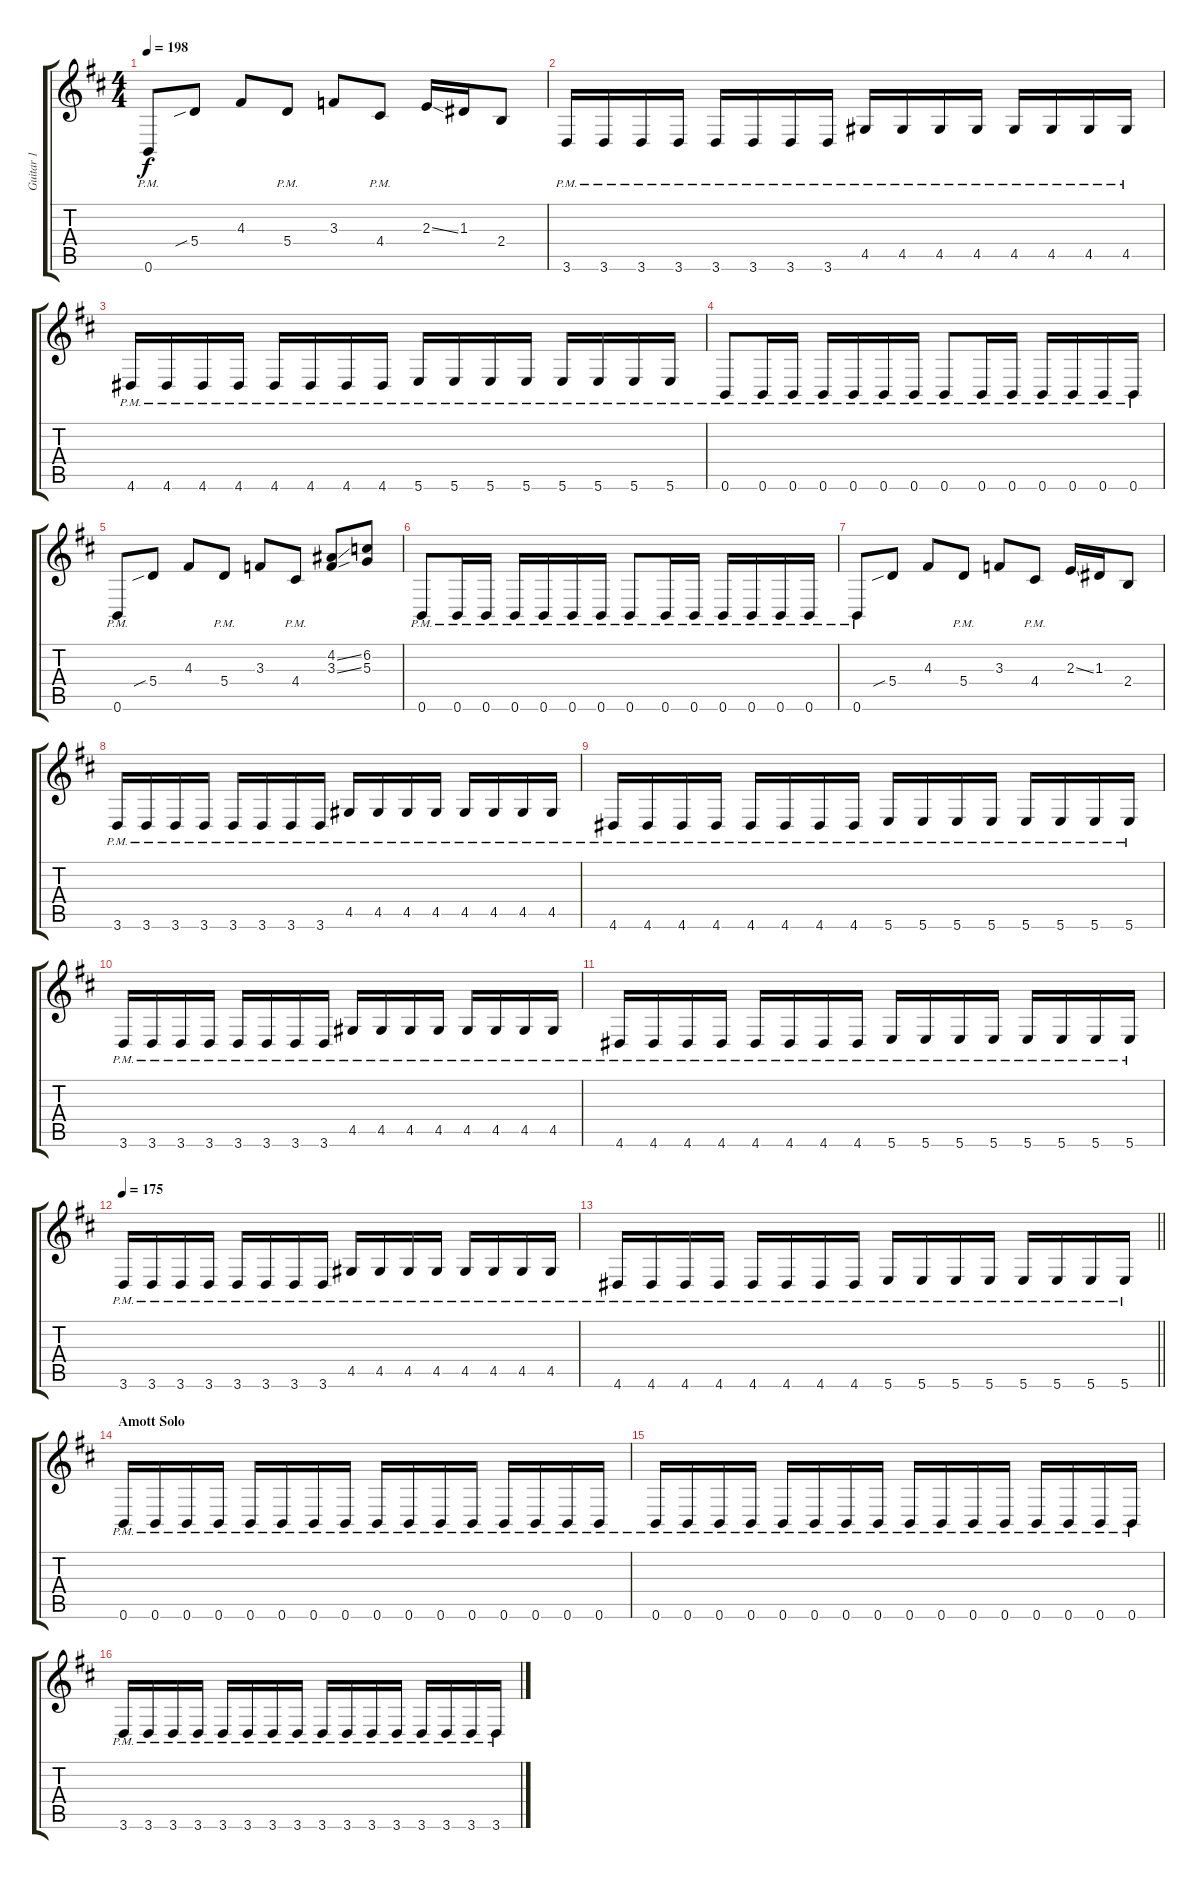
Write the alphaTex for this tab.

\track ("Guitar 1" "Guitar 1") {instrument distortionguitar}
\staff {score tabs}
\tuning (B3 Gb3 D3 A2 E2 B1) {hide}
\ts (4 4)
\tempo 198
\clef g2
\ks d
0.6{pm}.8{dy f} 5.4{sib}.8 4.3.8 5.4{pm}.8 3.3.8 4.4{pm}.8 2.3{ss}.16 1.3.16 2.4.8 |
3.6{pm}.16 3.6{pm}.16 3.6{pm}.16 3.6{pm}.16 3.6{pm}.16 3.6{pm}.16 3.6{pm}.16 3.6{pm}.16 4.5{pm}.16 4.5{pm}.16 4.5{pm}.16 4.5{pm}.16 4.5{pm}.16 4.5{pm}.16 4.5{pm}.16 4.5{pm}.16 |
4.6{pm}.16 4.6{pm}.16 4.6{pm}.16 4.6{pm}.16 4.6{pm}.16 4.6{pm}.16 4.6{pm}.16 4.6{pm}.16 5.6{pm}.16 5.6{pm}.16 5.6{pm}.16 5.6{pm}.16 5.6{pm}.16 5.6{pm}.16 5.6{pm}.16 5.6{pm}.16 |
0.6{pm}.8 0.6{pm}.16 0.6{pm}.16 0.6{pm}.16 0.6{pm}.16 0.6{pm}.16 0.6{pm}.16 0.6{pm}.8 0.6{pm}.16 0.6{pm}.16 0.6{pm}.16 0.6{pm}.16 0.6{pm}.16 0.6{pm}.16 |
0.6{pm}.8 5.4{sib}.8 4.3.8 5.4{pm}.8 3.3.8 4.4{pm}.8 (4.2{ss} 3.3{ss}).8 (6.2 5.3).8 |
0.6{pm}.8 0.6{pm}.16 0.6{pm}.16 0.6{pm}.16 0.6{pm}.16 0.6{pm}.16 0.6{pm}.16 0.6{pm}.8 0.6{pm}.16 0.6{pm}.16 0.6{pm}.16 0.6{pm}.16 0.6{pm}.16 0.6{pm}.16 |
0.6{pm}.8 5.4{sib}.8 4.3.8 5.4{pm}.8 3.3.8 4.4{pm}.8 2.3{ss}.16 1.3.16 2.4.8 |
3.6{pm}.16 3.6{pm}.16 3.6{pm}.16 3.6{pm}.16 3.6{pm}.16 3.6{pm}.16 3.6{pm}.16 3.6{pm}.16 4.5{pm}.16 4.5{pm}.16 4.5{pm}.16 4.5{pm}.16 4.5{pm}.16 4.5{pm}.16 4.5{pm}.16 4.5{pm}.16 |
4.6{pm}.16 4.6{pm}.16 4.6{pm}.16 4.6{pm}.16 4.6{pm}.16 4.6{pm}.16 4.6{pm}.16 4.6{pm}.16 5.6{pm}.16 5.6{pm}.16 5.6{pm}.16 5.6{pm}.16 5.6{pm}.16 5.6{pm}.16 5.6{pm}.16 5.6{pm}.16 |
3.6{pm}.16 3.6{pm}.16 3.6{pm}.16 3.6{pm}.16 3.6{pm}.16 3.6{pm}.16 3.6{pm}.16 3.6{pm}.16 4.5{pm}.16 4.5{pm}.16 4.5{pm}.16 4.5{pm}.16 4.5{pm}.16 4.5{pm}.16 4.5{pm}.16 4.5{pm}.16 |
4.6{pm}.16 4.6{pm}.16 4.6{pm}.16 4.6{pm}.16 4.6{pm}.16 4.6{pm}.16 4.6{pm}.16 4.6{pm}.16 5.6{pm}.16 5.6{pm}.16 5.6{pm}.16 5.6{pm}.16 5.6{pm}.16 5.6{pm}.16 5.6{pm}.16 5.6{pm}.16 |
\tempo 175
3.6{pm}.16 3.6{pm}.16 3.6{pm}.16 3.6{pm}.16 3.6{pm}.16 3.6{pm}.16 3.6{pm}.16 3.6{pm}.16 4.5{pm}.16 4.5{pm}.16 4.5{pm}.16 4.5{pm}.16 4.5{pm}.16 4.5{pm}.16 4.5{pm}.16 4.5{pm}.16 |
\barLineRight lightlight
4.6{pm}.16 4.6{pm}.16 4.6{pm}.16 4.6{pm}.16 4.6{pm}.16 4.6{pm}.16 4.6{pm}.16 4.6{pm}.16 5.6{pm}.16 5.6{pm}.16 5.6{pm}.16 5.6{pm}.16 5.6{pm}.16 5.6{pm}.16 5.6{pm}.16 5.6{pm}.16 |
\section ("" "Amott Solo")
0.6{pm}.16{balance 8} 0.6{pm}.16 0.6{pm}.16 0.6{pm}.16 0.6{pm}.16 0.6{pm}.16 0.6{pm}.16 0.6{pm}.16 0.6{pm}.16 0.6{pm}.16 0.6{pm}.16 0.6{pm}.16 0.6{pm}.16 0.6{pm}.16 0.6{pm}.16 0.6{pm}.16 |
0.6{pm}.16 0.6{pm}.16 0.6{pm}.16 0.6{pm}.16 0.6{pm}.16 0.6{pm}.16 0.6{pm}.16 0.6{pm}.16 0.6{pm}.16 0.6{pm}.16 0.6{pm}.16 0.6{pm}.16 0.6{pm}.16 0.6{pm}.16 0.6{pm}.16 0.6{pm}.16 |
3.6{pm}.16 3.6{pm}.16 3.6{pm}.16 3.6{pm}.16 3.6{pm}.16 3.6{pm}.16 3.6{pm}.16 3.6{pm}.16 3.6{pm}.16 3.6{pm}.16 3.6{pm}.16 3.6{pm}.16 3.6{pm}.16 3.6{pm}.16 3.6{pm}.16 3.6{pm}.16
